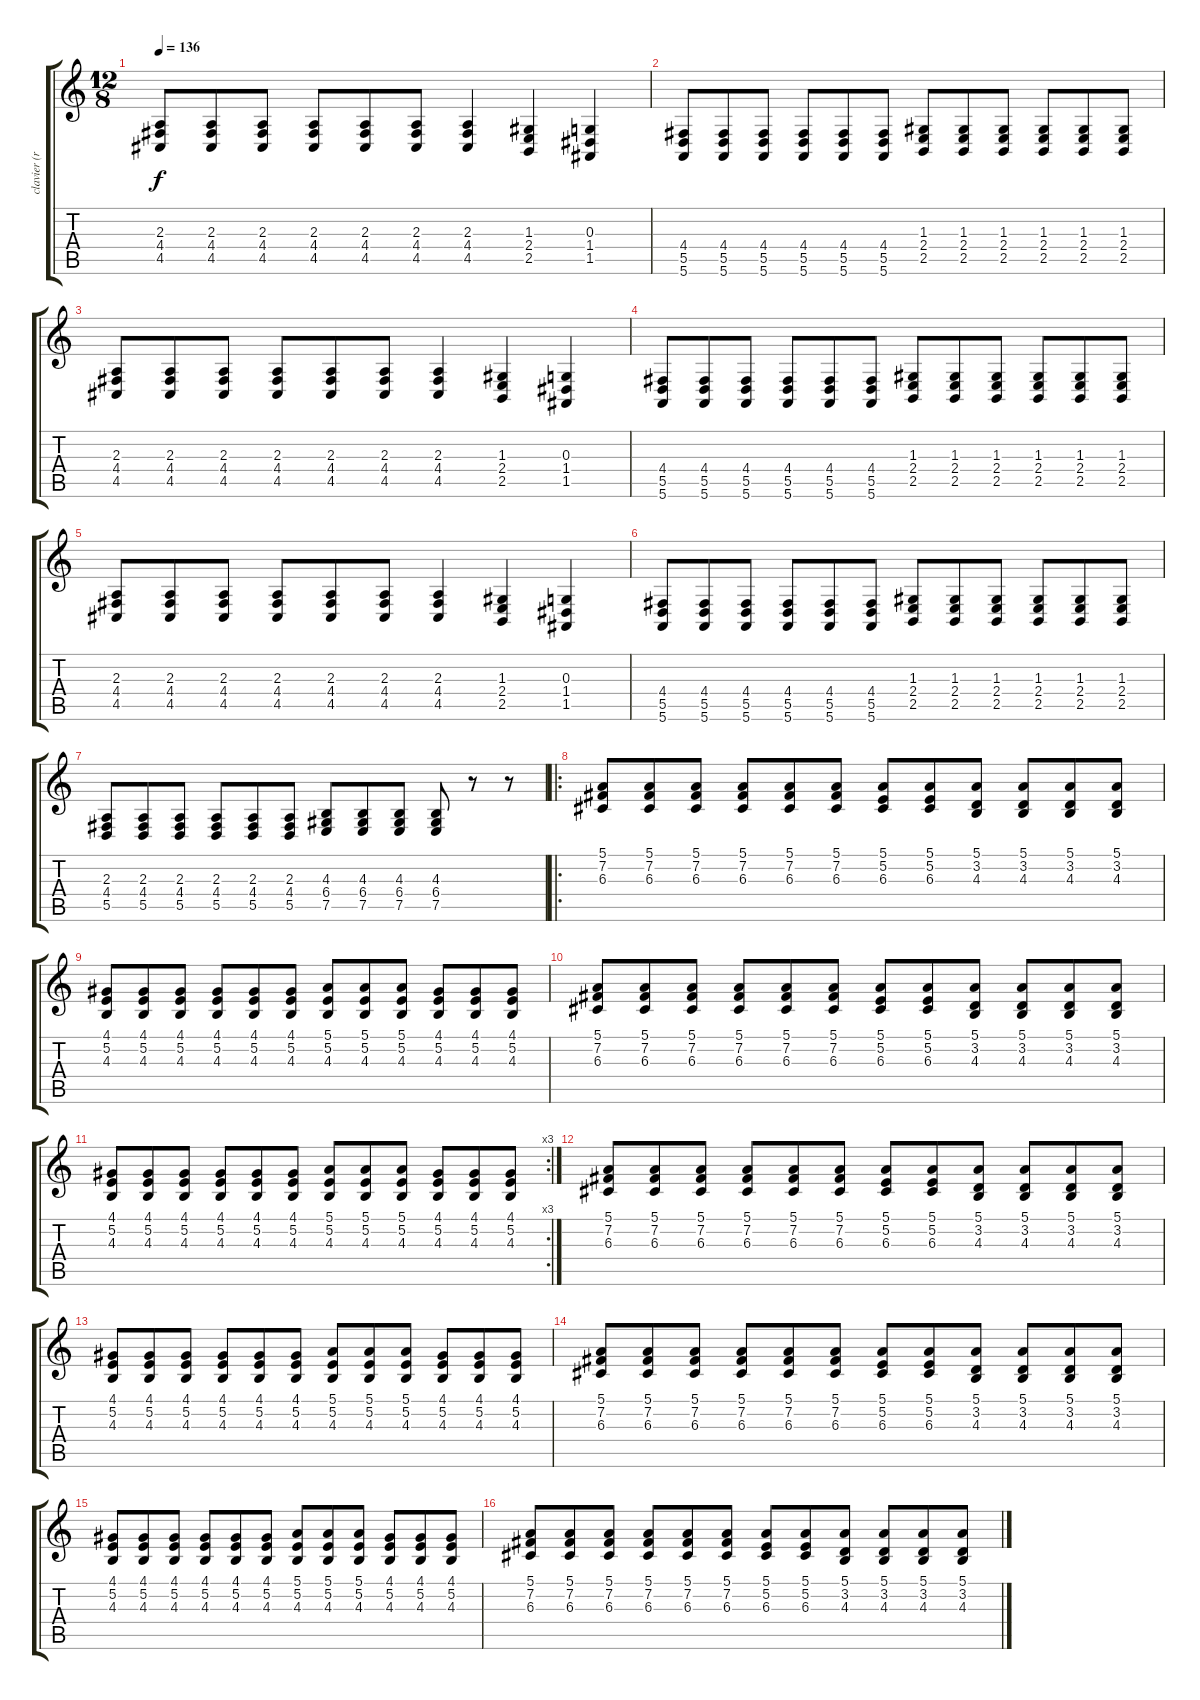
\track ("clavier (right hand)" "clavier (r") {instrument acousticgrandpiano}
\staff {score tabs}
\tuning (E4 B3 G3 D3 A2 E2) {hide}
\ts (12 8)
\tempo 136
\clef g2
\ks c
(2.3 4.4 4.5).8{dy f} (2.3 4.4 4.5).8 (2.3 4.4 4.5).8 (2.3 4.4 4.5).8 (2.3 4.4 4.5).8 (2.3 4.4 4.5).8 (2.3 4.4 4.5).4 (1.3 2.4 2.5).4 (0.3 1.4 1.5).4 |
(4.4 5.5 5.6).8 (4.4 5.5 5.6).8 (4.4 5.5 5.6).8 (4.4 5.5 5.6).8 (4.4 5.5 5.6).8 (4.4 5.5 5.6).8 (1.3 2.4 2.5).8 (1.3 2.4 2.5).8 (1.3 2.4 2.5).8 (1.3 2.4 2.5).8 (1.3 2.4 2.5).8 (1.3 2.4 2.5).8 |
(2.3 4.4 4.5).8 (2.3 4.4 4.5).8 (2.3 4.4 4.5).8 (2.3 4.4 4.5).8 (2.3 4.4 4.5).8 (2.3 4.4 4.5).8 (2.3 4.4 4.5).4 (1.3 2.4 2.5).4 (0.3 1.4 1.5).4 |
(4.4 5.5 5.6).8 (4.4 5.5 5.6).8 (4.4 5.5 5.6).8 (4.4 5.5 5.6).8 (4.4 5.5 5.6).8 (4.4 5.5 5.6).8 (1.3 2.4 2.5).8 (1.3 2.4 2.5).8 (1.3 2.4 2.5).8 (1.3 2.4 2.5).8 (1.3 2.4 2.5).8 (1.3 2.4 2.5).8 |
(2.3 4.4 4.5).8 (2.3 4.4 4.5).8 (2.3 4.4 4.5).8 (2.3 4.4 4.5).8 (2.3 4.4 4.5).8 (2.3 4.4 4.5).8 (2.3 4.4 4.5).4 (1.3 2.4 2.5).4 (0.3 1.4 1.5).4 |
(4.4 5.5 5.6).8 (4.4 5.5 5.6).8 (4.4 5.5 5.6).8 (4.4 5.5 5.6).8 (4.4 5.5 5.6).8 (4.4 5.5 5.6).8 (1.3 2.4 2.5).8 (1.3 2.4 2.5).8 (1.3 2.4 2.5).8 (1.3 2.4 2.5).8 (1.3 2.4 2.5).8 (1.3 2.4 2.5).8 |
(2.3 4.4 5.5).8 (2.3 4.4 5.5).8 (2.3 4.4 5.5).8 (2.3 4.4 5.5).8 (2.3 4.4 5.5).8 (2.3 4.4 5.5).8 (4.3 6.4 7.5).8 (4.3 6.4 7.5).8 (4.3 6.4 7.5).8 (4.3 6.4 7.5).8 r.8 r.8 |
\ro
(5.1 7.2 6.3).8 (5.1 7.2 6.3).8 (5.1 7.2 6.3).8 (5.1 7.2 6.3).8 (5.1 7.2 6.3).8 (5.1 7.2 6.3).8 (5.1 5.2 6.3).8 (5.1 5.2 6.3).8 (5.1 3.2 4.3).8 (5.1 3.2 4.3).8 (5.1 3.2 4.3).8 (5.1 3.2 4.3).8 |
(4.1 5.2 4.3).8 (4.1 5.2 4.3).8 (4.1 5.2 4.3).8 (4.1 5.2 4.3).8 (4.1 5.2 4.3).8 (4.1 5.2 4.3).8 (5.1 5.2 4.3).8 (5.1 5.2 4.3).8 (5.1 5.2 4.3).8 (4.1 5.2 4.3).8 (4.1 5.2 4.3).8 (4.1 5.2 4.3).8 |
(5.1 7.2 6.3).8 (5.1 7.2 6.3).8 (5.1 7.2 6.3).8 (5.1 7.2 6.3).8 (5.1 7.2 6.3).8 (5.1 7.2 6.3).8 (5.1 5.2 6.3).8 (5.1 5.2 6.3).8 (5.1 3.2 4.3).8 (5.1 3.2 4.3).8 (5.1 3.2 4.3).8 (5.1 3.2 4.3).8 |
\rc 3
(4.1 5.2 4.3).8 (4.1 5.2 4.3).8 (4.1 5.2 4.3).8 (4.1 5.2 4.3).8 (4.1 5.2 4.3).8 (4.1 5.2 4.3).8 (5.1 5.2 4.3).8 (5.1 5.2 4.3).8 (5.1 5.2 4.3).8 (4.1 5.2 4.3).8 (4.1 5.2 4.3).8 (4.1 5.2 4.3).8 |
(5.1 7.2 6.3).8 (5.1 7.2 6.3).8 (5.1 7.2 6.3).8 (5.1 7.2 6.3).8 (5.1 7.2 6.3).8 (5.1 7.2 6.3).8 (5.1 5.2 6.3).8 (5.1 5.2 6.3).8 (5.1 3.2 4.3).8 (5.1 3.2 4.3).8 (5.1 3.2 4.3).8 (5.1 3.2 4.3).8 |
(4.1 5.2 4.3).8 (4.1 5.2 4.3).8 (4.1 5.2 4.3).8 (4.1 5.2 4.3).8 (4.1 5.2 4.3).8 (4.1 5.2 4.3).8 (5.1 5.2 4.3).8 (5.1 5.2 4.3).8 (5.1 5.2 4.3).8 (4.1 5.2 4.3).8 (4.1 5.2 4.3).8 (4.1 5.2 4.3).8 |
(5.1 7.2 6.3).8 (5.1 7.2 6.3).8 (5.1 7.2 6.3).8 (5.1 7.2 6.3).8 (5.1 7.2 6.3).8 (5.1 7.2 6.3).8 (5.1 5.2 6.3).8 (5.1 5.2 6.3).8 (5.1 3.2 4.3).8 (5.1 3.2 4.3).8 (5.1 3.2 4.3).8 (5.1 3.2 4.3).8 |
(4.1 5.2 4.3).8 (4.1 5.2 4.3).8 (4.1 5.2 4.3).8 (4.1 5.2 4.3).8 (4.1 5.2 4.3).8 (4.1 5.2 4.3).8 (5.1 5.2 4.3).8 (5.1 5.2 4.3).8 (5.1 5.2 4.3).8 (4.1 5.2 4.3).8 (4.1 5.2 4.3).8 (4.1 5.2 4.3).8 |
(5.1 7.2 6.3).8 (5.1 7.2 6.3).8 (5.1 7.2 6.3).8 (5.1 7.2 6.3).8 (5.1 7.2 6.3).8 (5.1 7.2 6.3).8 (5.1 5.2 6.3).8 (5.1 5.2 6.3).8 (5.1 3.2 4.3).8 (5.1 3.2 4.3).8 (5.1 3.2 4.3).8 (5.1 3.2 4.3).8
